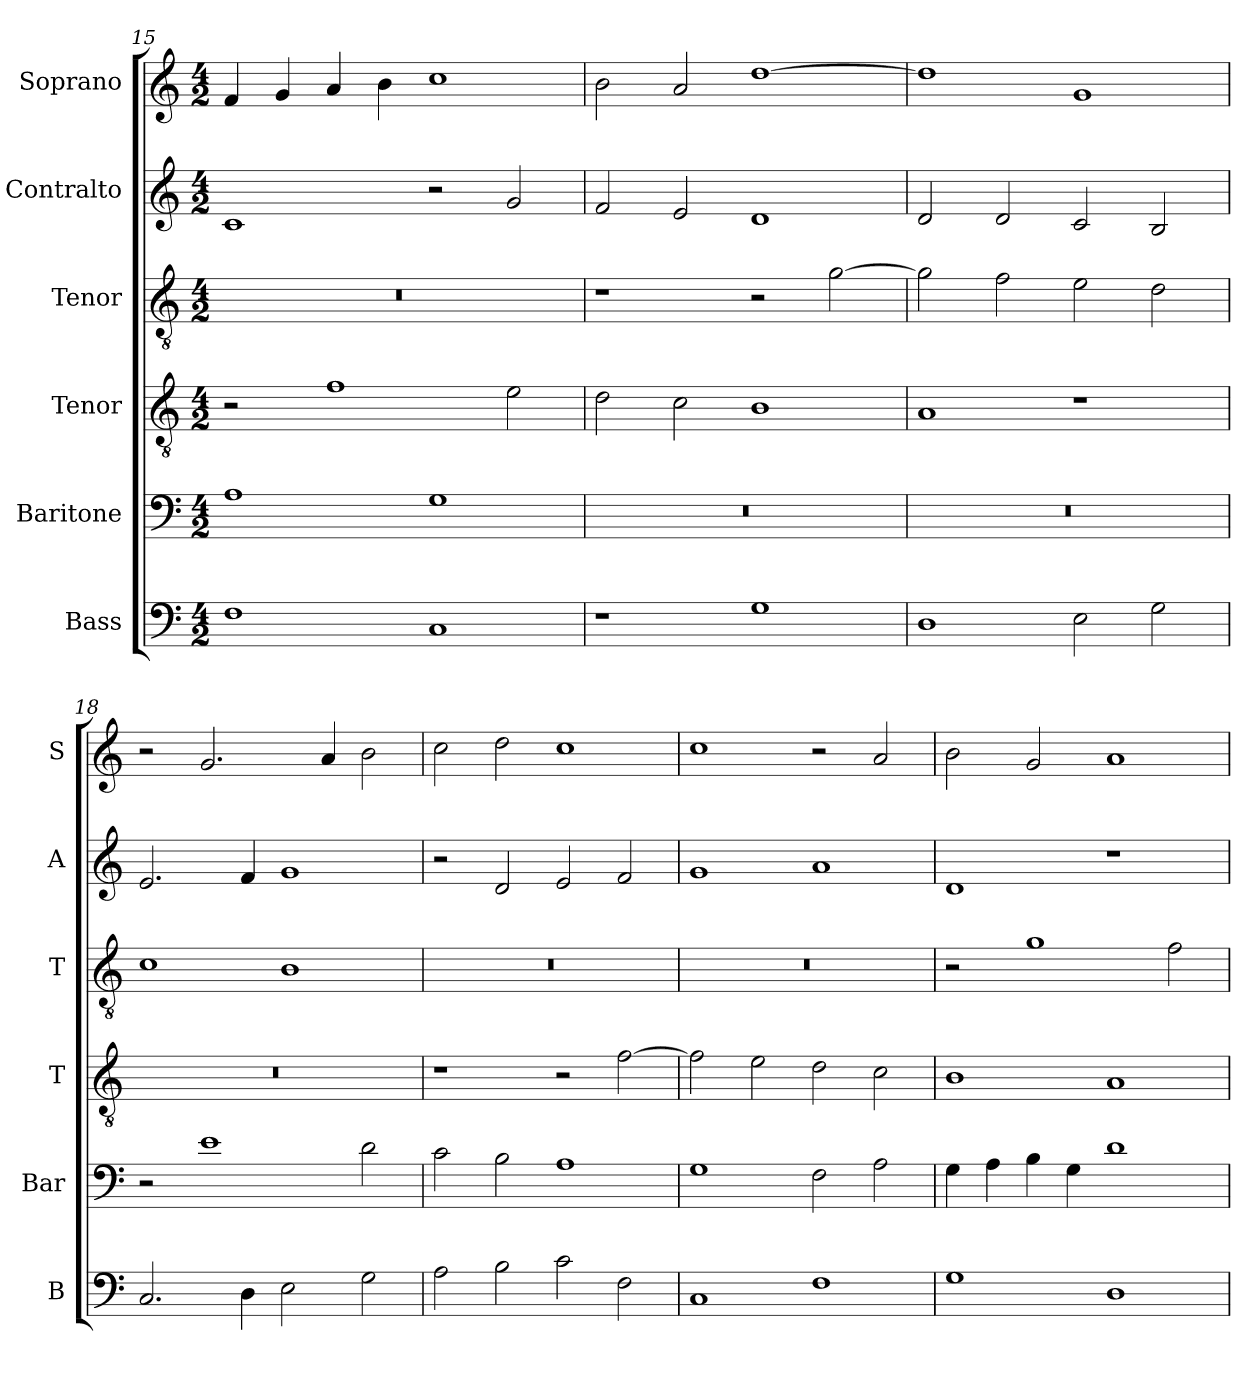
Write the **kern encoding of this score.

**kern	**kern	**kern	**kern	**kern	**kern
*part6	*part5	*part4	*part3	*part2	*part1
*staff6	*staff5	*staff4	*staff3	*staff2	*staff1
*I"Bass	*I"Baritone	*I"Tenor	*I"Tenor	*I"Contralto	*I"Soprano
*I'B	*I'Bar	*I'T	*I'T	*I'A	*I'S
*clefF4	*clefF4	*clefGv2	*clefGv2	*clefG2	*clefG2
*k[]	*k[]	*k[]	*k[]	*k[]	*k[]
*G:mix	*G:mix	*G:mix	*G:mix	*G:mix	*G:mix
*M4/2	*M4/2	*M4/2	*M4/2	*M4/2	*M4/2
=15	=15	=15	=15	=15	=15
1F	1A	2r	0r	1c	4f
.	.	.	.	.	4g
.	.	1f	.	.	4a
.	.	.	.	.	4b
1C	1G	.	.	2r	1cc
.	.	2e	.	2g	.
=16	=16	=16	=16	=16	=16
1r	0r	2d	1r	2f	2b
.	.	2c	.	2e	2a
1G	.	1B	2r	1d	[1dd
.	.	.	[2g	.	.
=17	=17	=17	=17	=17	=17
1D	0r	1A	2g]	2d	1dd]
.	.	.	2f	2d	.
2E	.	1r	2e	2c	1g
2G	.	.	2d	2B	.
=18	=18	=18	=18	=18	=18
2.C	2r	0r	1c	2.e	2r
.	1e	.	.	.	2.g
4D	.	.	.	4f	.
2E	.	.	1B	1g	.
.	.	.	.	.	4a
2G	2d	.	.	.	2b
=19	=19	=19	=19	=19	=19
2A	2c	1r	0r	2r	2cc
2B	2B	.	.	2d	2dd
2c	1A	2r	.	2e	1cc
2F	.	[2f	.	2f	.
=20	=20	=20	=20	=20	=20
1C	1G	2f]	0r	1g	1cc
.	.	2e	.	.	.
1F	2F	2d	.	1a	2r
.	2A	2c	.	.	2a
=21	=21	=21	=21	=21	=21
1G	4G	1B	2r	1d	2b
.	4A	.	.	.	.
.	4B	.	1g	.	2g
.	4G	.	.	.	.
1D	1d	1A	.	1r	1a
.	.	.	2f	.	.
=	=	=	=	=	=
*-	*-	*-	*-	*-	*-
